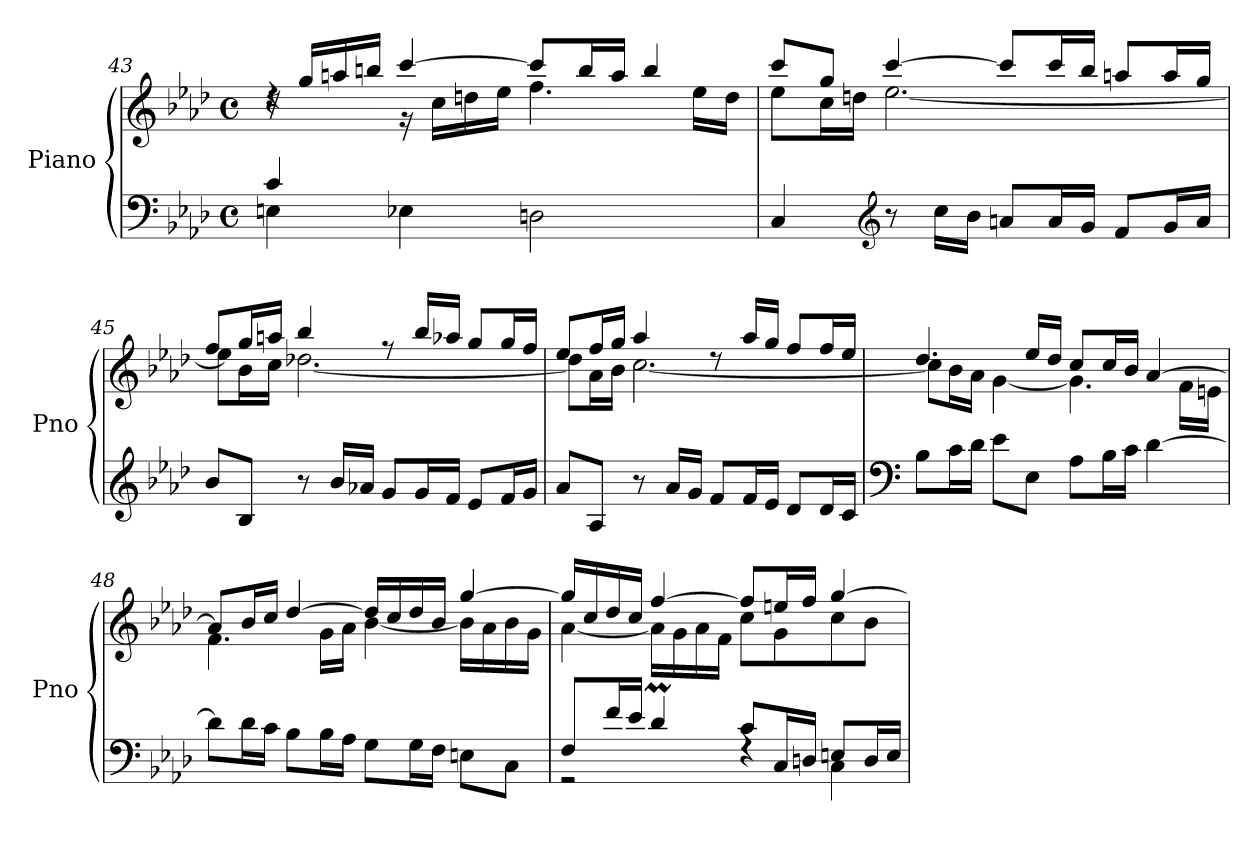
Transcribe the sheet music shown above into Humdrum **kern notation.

**kern	**kern
*part1	*part1
*staff2	*staff1
*I"Piano	*
*I'Pno	*
!!LO:LB:g=z
*clefF4	*clefG2
*k[b-e-a-d-]	*k[b-e-a-d-]
*M4/4	*M4/4
*met(c)	*met(c)
=43	=43
*^	*^
4c/	4En\	16rdd	4rdd
.	.	16gg/LL	.
.	.	16aan/	.
.	.	16bbn/JJ	.
4rAyy	4E-X\	[4ccc/	16r
.	.	.	16cc\LL
.	.	.	16ddn\
.	.	.	16ee-\JJ
2rBByy	2Dn\	8ccc/L]	4.ff\
.	.	16bb/L	.
.	.	16aa/JJ	.
.	.	4bb/	.
.	.	.	16ee-\LL
.	.	.	16dd\JJ
*v	*v	*	*
=44	=44	=44
4C/	8ccc/L	8ee-\L
.	8gg/J	16cc\L
.	.	16ddn\JJ
*clefG2	*	*
8r	[4ccc/	[2.ee-\
16cc\LL	.	.
16b-\JJ	.	.
8an/L	8ccc/L]	.
16a/L	16ccc/L	.
16g/JJ	16bb-/JJ	.
8f/L	8aan/L	.
16g/L	16aa/L	.
16a/JJ	16gg/JJ	.
=45	=45	=45
8b-/L	8ff/L	8ee-\L]
8B-/J	16gg/L	16b-\L
.	16aan/JJ	16cc\JJ
8r	4bb-/	[2.dd-X\
16b-/LL	.	.
16a-X/JJ	.	.
8g/L	8rff	.
16g/L	16bb-/LL	.
16f/JJ	16aa-X/JJ	.
8e-/L	8gg/L	.
16f/L	16gg/L	.
16g/JJ	16ff/JJ	.
!!LO:LB:g=z	!!
=46	=46	=46
8a-/L	8ee-/L	8dd-\L]
8A-/J	16ff/L	16a-\L
.	16gg/JJ	16b-\JJ
8r	4aa-/	[2.cc\
16a-/LL	.	.
16g/JJ	.	.
8f/L	8rdd	.
16f/L	16aa-/LL	.
16e-/JJ	16gg/JJ	.
8d-/L	8ff/L	.
16d-/L	16ff/L	.
16c/JJ	16ee-/JJ	.
=47	=47	=47
*clefF4	*	*
8B-\L	4.dd-/	8cc\L]
16c\L	.	16b-\L
16d-\JJ	.	16a-\JJ
8e-\L	.	[4g\
8E-\J	16ee-/LL	.
.	16dd-/JJ	.
8A-\L	8cc/L	4.g\]
16B-\L	16cc/L	.
16c\JJ	16b-/JJ	.
[4d-\	[4a-/	.
.	.	16f\LL
.	.	16en\JJ
=48	=48	=48
8d-\L]	8a-/L]	4.f\
16d-\L	16b-/L	.
16c\JJ	16cc/JJ	.
8B-\L	[4dd-/	.
16B-\L	.	16g\LL
16A-\JJ	.	16a-\JJ
8G\L	16dd-/LL]	[4b-\
.	16cc/	.
16G\L	16dd-/	.
16F\JJ	16b-/JJ	.
8En\L	[4gg/	16b-\LL]
.	.	16a-\
8C\J	.	16b-\
.	.	16g\JJ
!!LO:PB:g=z	!!
=49	=49	=49
*^	*	*
8F/L	2r	16gg/LL]	[4a-\
.	.	16cc/	.
16f/L	.	16dd-/	.
16e-/JJ	.	16cc/JJ	.
4d-M/	.	[4ff/	16a-\LL]
.	.	.	16g\
.	.	.	16a-\
.	.	.	16f\JJ
8c/L	4rF	8ff/L]	8cc\L
16C/L	.	16een/L	8g\
16Dn/JJ	.	16ff/JJ	.
8En/L	4C\	[4gg/	8cc\
16D/L	.	.	8b-\J
16E/JJ	.	.	.
*v	*v	*	*
*	*v	*v
=	=
*-	*-
